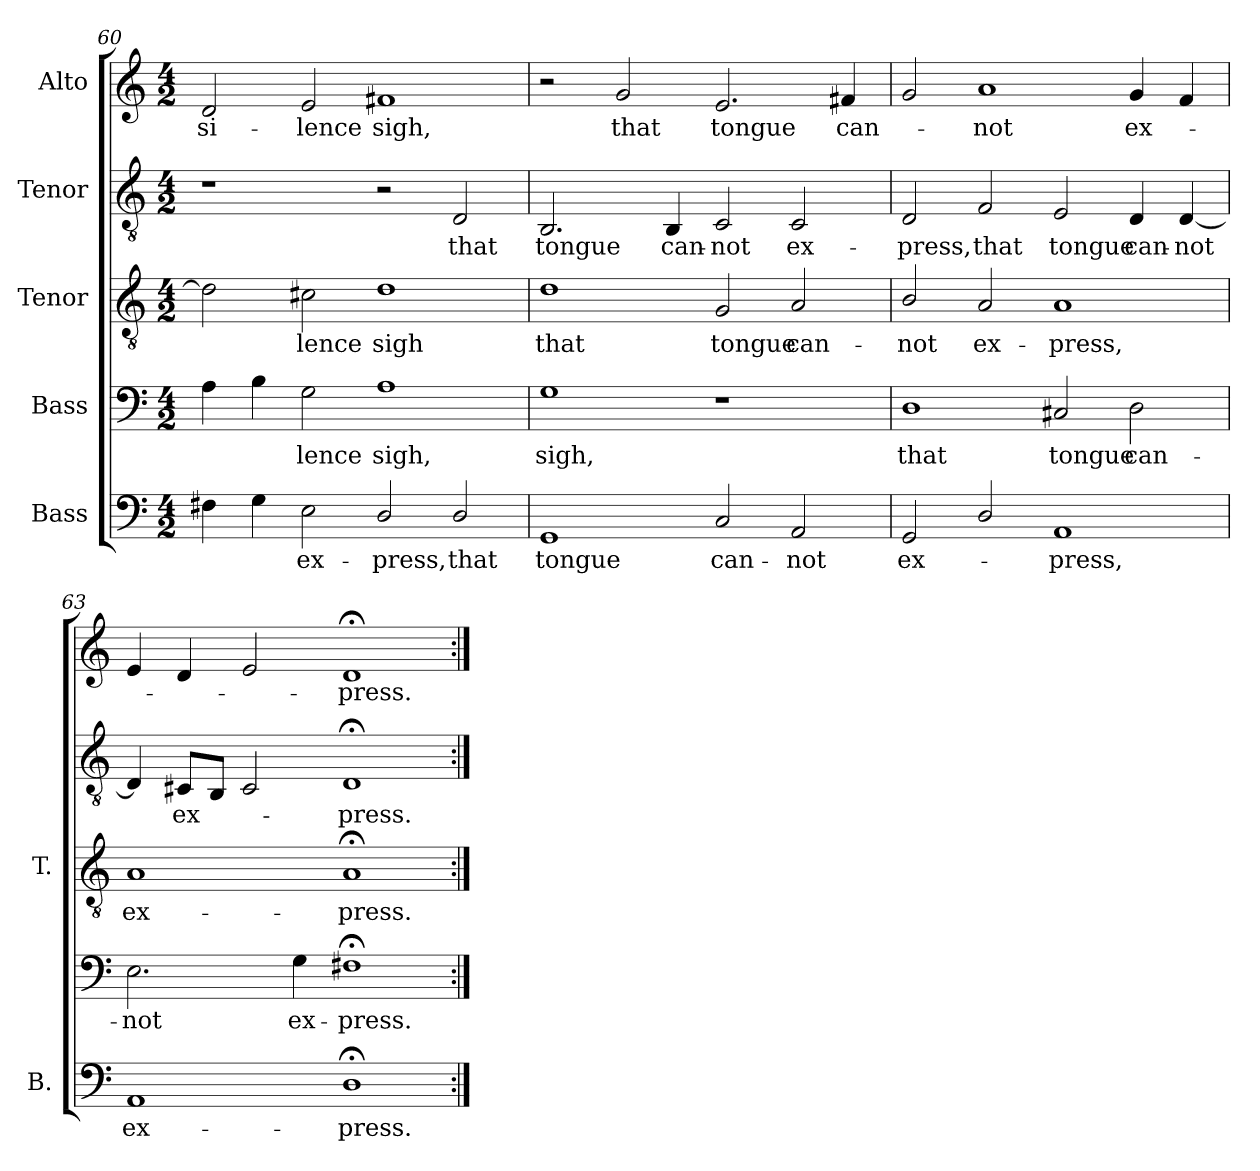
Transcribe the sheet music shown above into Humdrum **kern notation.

**kern	**text	**kern	**text	**kern	**text	**kern	**text	**kern	**text
*part5	*part5	*part4	*part4	*part3	*part3	*part2	*part2	*part1	*part1
*staff5	*staff5	*staff4	*staff4	*staff3	*staff3	*staff2	*staff2	*staff1	*staff1
*I"Bass	*	*I"Bass	*	*I"Tenor	*	*I"Tenor	*	*I"Alto	*
*I'B.	*	*	*	*I'T.	*	*	*	*	*
!!LO:LB:g=z
*clefF4	*	*clefF4	*	*clefGv2	*	*clefGv2	*	*clefG2	*
*	*	*	*	*ITrd7c12	*	*	*	*	*
*k[]	*	*k[]	*	*k[]	*	*k[]	*	*k[]	*
*C:	*	*C:	*	*C:	*	*C:	*	*C:	*
*M4/2	*	*M4/2	*	*M4/2	*	*M4/2	*	*M4/2	*
=60	=60	=60	=60	=60	=60	=60	=60	=60	=60
!	!	!	!	!	!	!	!	!	!LO:LY:b:color=#000000
4F#Xi\	.	4Ai\	.	2Di\]	.	1r	.	2di/	si-
4Gi\	.	4Bi\	.	.	.	.	.	.	.
!	!LO:LY:b:color=#000000	!	!	!	!	!	!	!	!
!	!	!	!LO:LY:b:color=#000000	!	!	!	!	!	!
!	!	!	!	!	!LO:LY:b:color=#000000	!	!	!	!
!	!	!	!	!	!	!	!	!	!LO:LY:b:color=#000000
2Ei\	ex-	2Gi\	-lence	2C#Xi\	-lence	.	.	2ei/	-lence
!	!LO:LY:b:color=#000000	!	!	!	!	!	!	!	!
!	!	!	!LO:LY:b:color=#000000	!	!	!	!	!	!
!	!	!	!	!	!LO:LY:b:color=#000000	!	!	!	!
!	!	!	!	!	!	!	!	!	!LO:LY:b:color=#000000
2Di/	-press,	1Ai	sigh,	1Di	sigh	2r	.	1f#Xi	sigh,
!	!LO:LY:b:color=#000000	!	!	!	!	!	!	!	!
!	!	!	!	!	!	!	!LO:LY:b:color=#000000	!	!
2Di/	that	.	.	.	.	2Di/	that	.	.
=61	=61	=61	=61	=61	=61	=61	=61	=61	=61
!	!LO:LY:b:color=#000000	!	!	!	!	!	!	!	!
!	!	!	!LO:LY:b:color=#000000	!	!	!	!	!	!
!	!	!	!	!	!LO:LY:b:color=#000000	!	!	!	!
!	!	!	!	!	!	!	!LO:LY:b:color=#000000	!	!
1GGi	tongue	1Gi	sigh,	1Di	that	2.BBi/	tongue	2r	.
!	!	!	!	!	!	!	!	!	!LO:LY:b:color=#000000
.	.	.	.	.	.	.	.	2gi/	that
!	!	!	!	!	!	!	!LO:LY:b:color=#000000	!	!
.	.	.	.	.	.	4BBi/	can-	.	.
!	!LO:LY:b:color=#000000	!	!	!	!	!	!	!	!
!	!	!	!	!	!LO:LY:b:color=#000000	!	!	!	!
!	!	!	!	!	!	!	!LO:LY:b:color=#000000	!	!
!	!	!	!	!	!	!	!	!	!LO:LY:b:color=#000000
2Ci/	can-	1r	.	2GGi/	tongue	2Ci/	-not	2.ei/	tongue
!	!LO:LY:b:color=#000000	!	!	!	!	!	!	!	!
!	!	!	!	!	!LO:LY:b:color=#000000	!	!	!	!
!	!	!	!	!	!	!	!LO:LY:b:color=#000000	!	!
2AAi/	-not	.	.	2AAi/	can-	2Ci/	ex-	.	.
!	!	!	!	!	!	!	!	!	!LO:LY:b:color=#000000
.	.	.	.	.	.	.	.	4f#Xi/	can-
=62	=62	=62	=62	=62	=62	=62	=62	=62	=62
!	!LO:LY:b:color=#000000	!	!	!	!	!	!	!	!
!	!	!	!LO:LY:b:color=#000000	!	!	!	!	!	!
!	!	!	!	!	!LO:LY:b:color=#000000	!	!	!	!
!	!	!	!	!	!	!	!LO:LY:b:color=#000000	!	!
2GGi/	ex-	1Di	that	2BBi/	-not	2Di/	-press,	2gi/	.
!	!	!	!	!	!LO:LY:b:color=#000000	!	!	!	!
!	!	!	!	!	!	!	!LO:LY:b:color=#000000	!	!
!	!	!	!	!	!	!	!	!	!LO:LY:b:color=#000000
2Di/	.	.	.	2AAi/	ex-	2Fi/	that	1ai	-not
!	!LO:LY:b:color=#000000	!	!	!	!	!	!	!	!
!	!	!	!LO:LY:b:color=#000000	!	!	!	!	!	!
!	!	!	!	!	!LO:LY:b:color=#000000	!	!	!	!
!	!	!	!	!	!	!	!LO:LY:b:color=#000000	!	!
1AAi	-press,	2C#Xi/	tongue	1AAi	-press,	2Ei/	tongue	.	.
!	!	!	!LO:LY:b:color=#000000	!	!	!	!	!	!
!	!	!	!	!	!	!	!LO:LY:b:color=#000000	!	!
!	!	!	!	!	!	!	!	!	!LO:LY:b:color=#000000
.	.	2Di\	can-	.	.	4Di/	can-	4gi/	ex-
!	!	!	!	!	!	!	!LO:LY:b:color=#000000	!	!
.	.	.	.	.	.	[4Di/	-not	4fi/	.
=63	=63	=63	=63	=63	=63	=63	=63	=63	=63
!	!LO:LY:b:color=#000000	!	!	!	!	!	!	!	!
!	!	!	!LO:LY:b:color=#000000	!	!	!	!	!	!
!	!	!	!	!	!LO:LY:b:color=#000000	!	!	!	!
1AAi	ex-	2.Ei\	-not	1AAi	ex-	4Di/]	.	4ei/	.
!	!	!	!	!	!	!	!LO:LY:b:color=#000000	!	!
.	.	.	.	.	.	8C#Xi/L	ex-	4di/	.
.	.	.	.	.	.	8BBi/J	.	.	.
.	.	.	.	.	.	2C#i/	.	2ei/	.
!	!	!	!LO:LY:b:color=#000000	!	!	!	!	!	!
.	.	4Gi\	ex-	.	.	.	.	.	.
!	!LO:LY:b:color=#000000	!	!	!	!	!	!	!	!
!	!	!	!LO:LY:b:color=#000000	!	!	!	!	!	!
!	!	!	!	!	!LO:LY:b:color=#000000	!	!	!	!
!	!	!	!	!	!	!	!LO:LY:b:color=#000000	!	!
!	!	!	!	!	!	!	!	!	!LO:LY:b:color=#000000
1D;i	-press.	1F#X;i	-press.	1AA;i	-press.	1D;i	-press.	1d;i	-press.
=:|!	=:|!	=:|!	=:|!	=:|!	=:|!	=:|!	=:|!	=:|!	=:|!
*-	*-	*-	*-	*-	*-	*-	*-	*-	*-
